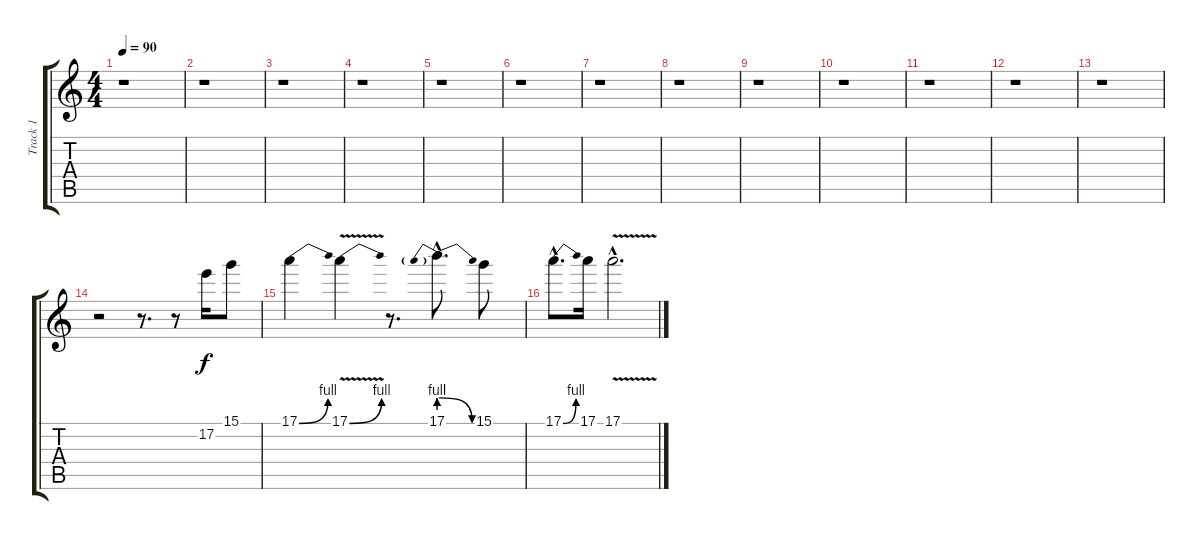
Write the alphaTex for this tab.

\track ("Track 1" "Track 1") {instrument electricguitarjazz}
\staff {score tabs}
\tuning (E4 B3 G3 D3 A2 E2) {hide}
\ts (4 4)
\tempo 90
\clef g2
\ks c
r.1{dy mp} |
r.1 |
r.1 |
r.1 |
r.1 |
r.1 |
r.1 |
r.1 |
r.1 |
r.1 |
r.1 |
r.1 |
r.1 |
r.2 r.8{d} r.8 17.2.16{dy f} 15.1.8 |
17.1{be (bend 0 0 60 4)}.4 17.1{be (bend 0 0 60 4) v}.4 r.8{d} 17.1{be (prebendrelease 0 4 60 0) hac}.8{d} 15.1.8 |
17.1{be (bend 0 0 60 4) hac}.8{d} 17.1.16 17.1{v hac}.2{d}
